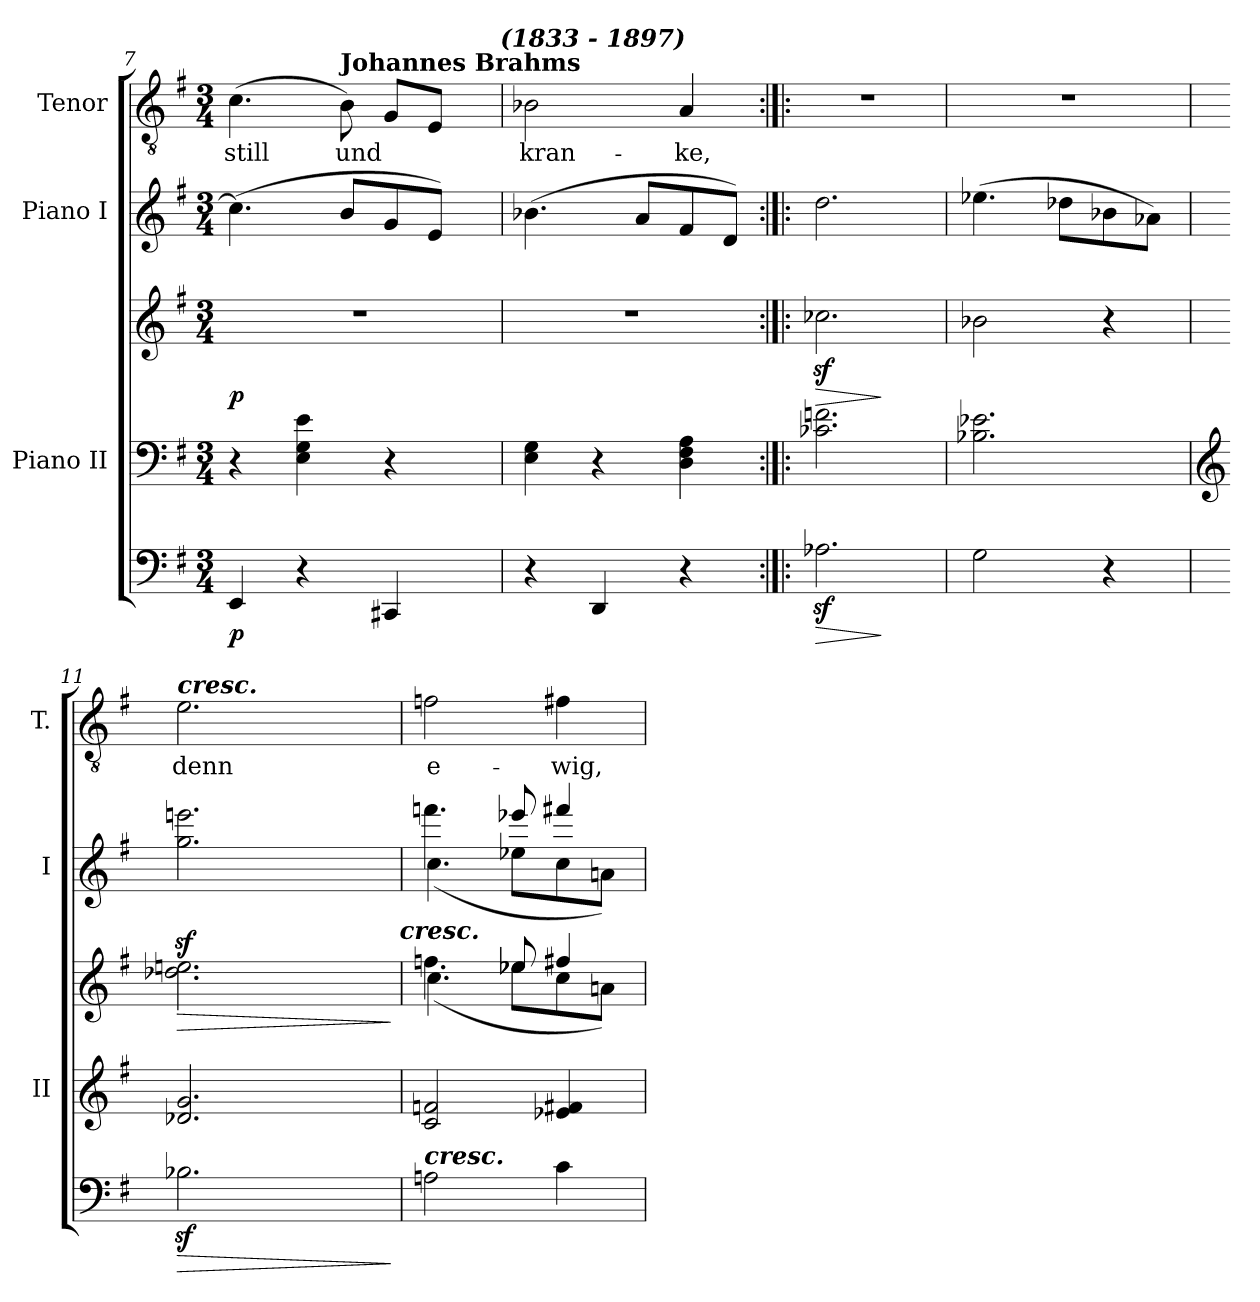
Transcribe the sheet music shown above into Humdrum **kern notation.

**kern	**dynam	**kern	**kern	**dynam	**kern	**kern	**text
*part5	*part5	*part4	*part3	*part3	*part2	*part1	*part1
*staff5	*staff5	*staff4	*staff3	*staff3	*staff2	*staff1	*staff1
*	*	*I"Piano II	*	*	*I"Piano I	*I"Tenor	*
*	*	*I'II	*	*	*I'I	*I'T.	*
*clefF4	*	*clefF4	*clefG2	*	*clefG2	*clefGv2	*
*k[f#]	*	*k[f#]	*k[f#]	*	*k[f#]	*k[f#]	*
*G:	*	*G:	*G:	*	*G:	*G:	*
*M3/4	*	*M3/4	*M3/4	*	*M3/4	*M3/4	*
=7	=7	=7	=7	=7	=7	=7	=7
!	!	!	!LO:N:vis=1	!	!	!	!
!	!	!	!	!	!	!	!LO:LY:b:color=#000000
*	*	*	*	*	*	*^	*
4EEi/	p	4r	2.r	p	(4.cci\]	(4.ci\	2ryy	still
4r	.	4Ei\ 4Gi 4ei	.	.	.	.	.	.
!	!	!	!	!	!	!LO:TX:a:B:t=Johannes Brahms	!	!
!	!	!	!	!	!	!	!	!LO:LY:b:color=#000000
.	.	.	.	.	8bi/L	8Bi\)	.	und
4CC#Xi/	.	4r	.	.	8gi/	8Gi/L	8ryy	.
.	.	.	.	.	8ei/J)	8Ei/J	16ryy	.
.	.	.	.	.	.	.	32ryy	.
.	.	.	.	.	.	.	64ryy	.
.	.	.	.	.	.	.	128...ryy	.
!	!	!	!	!	!	!	!LO:TX:a:Bi:t=(1833 - 1897)	!
.	.	.	.	.	.	.	1024ryy	.
=8	=8	=8	=8	=8	=8	=8	=8	=8
!	!	!	!LO:N:vis=1	!	!	!	!	!
*	*	*	*	*	*	*v	*v	*
*	*	*	*	*	*	*^	*
!	!	!	!	!	!	!	!	!LO:LY:b:color=#000000
*	*	*	*	*	*	*v	*v	*
4r	.	4Ei\ 4Gi	2.r	.	(4.b-Xi\	2B-Xi\	kran-
4DDi/	.	4r	.	.	.	.	.
.	.	.	.	.	8ai/L	.	.
!	!	!	!	!	!	!	!LO:LY:b:color=#000000
4r	.	4Di\ 4F#i 4Ai	.	.	8f#i/	4Ai/	-ke,
.	.	.	.	.	8di/J)	.	.
!!LO:LB:g=z
=9:|!|:	=9:|!|:	=9:|!|:	=9:|!|:	=9:|!|:	=9:|!|:	=9:|!|:	=9:|!|:
!	!LO:HP:b	!	!	!LO:HP:b	!	!LO:N:vis=1	!
2.A-Xzi\	>	2.c-Xi\ 2.fni	2.cc-Xzi\	>	2.ddi\	2.r	.
.	]	.	.	]	.	.	.
=10	=10	=10	=10	=10	=10	=10	=10
!	!	!	!	!	!	!LO:N:vis=1	!
2Gi\	.	2.B-Xi\ 2.e-Xi	2b-Xi\	.	(4.ee-Xi\	2.r	.
.	.	.	.	.	8dd-Xi\L	.	.
4r	.	.	4r	.	8b-Xi\	.	.
.	.	.	.	.	8a-Xi\J)	.	.
=11	=11	=11	=11	=11	=11	=11	=11
*	*	*clefG2	*	*	*	*	*
!	!LO:HP:b	!	!	!LO:HP:b	!	!	!
!	!	!	!	!	!	!LO:TX:a:Bi:t=cresc.	!
!	!	!	!	!	!	!	!LO:LY:b:color=#000000
*	*	*	*^	*	*	*	*
2.B-Xzi\	>	2.d-Xi/ 2.gi	2.dd-Xi\z 2.eeniz	2ryy	>	2.ggi\ 2.eeeni	2.ei\	denn
.	.	.	.	8ryy	.	.	.	.
.	.	.	.	16ryy	.	.	.	.
.	.	.	.	32ryy	.	.	.	.
.	.	.	.	64ryy	.	.	.	.
.	.	.	.	128...ryy	.	.	.	.
!	!	!	!	!LO:TX:a:Bi:t=cresc.	!	!	!	!
.	.	.	.	1024ryy	.	.	.	.
.	]	.	.	.	]	.	.	.
=12	=12	=12	=12	=12	=12	=12	=12	=12
*	*	*	*	*	*	*^	*	*
!LO:TX:a:Bi:t=cresc.	!	!	!	!	!	!	!	!	!
!	!	!	!	!	!	!	!	!	!LO:LY:b:color=#000000
2Ani\	.	2ci/ 2fni	4.ffni\	(4.cci\	.	4.fffni\	(4.cci\	2fni\	e-
.	.	.	8ee-Xi/	8ee-i\L	.	8eee-Xi/	8ee-i\L	.	.
!	!	!	!	!	!	!	!	!	!LO:LY:b:color=#000000
4ci\	.	4e-Xi/ 4f#Xi	4ff#Xi/	8cci\	.	4fff#Xi/	8cci\	4f#Xi\	-wig,
.	.	.	.	8ani\J)	.	.	8ani\J)	.	.
*	*	*	*v	*v	*	*	*	*	*
*	*	*	*	*	*v	*v	*	*
=	=	=	=	=	=	=	=
*-	*-	*-	*-	*-	*-	*-	*-
